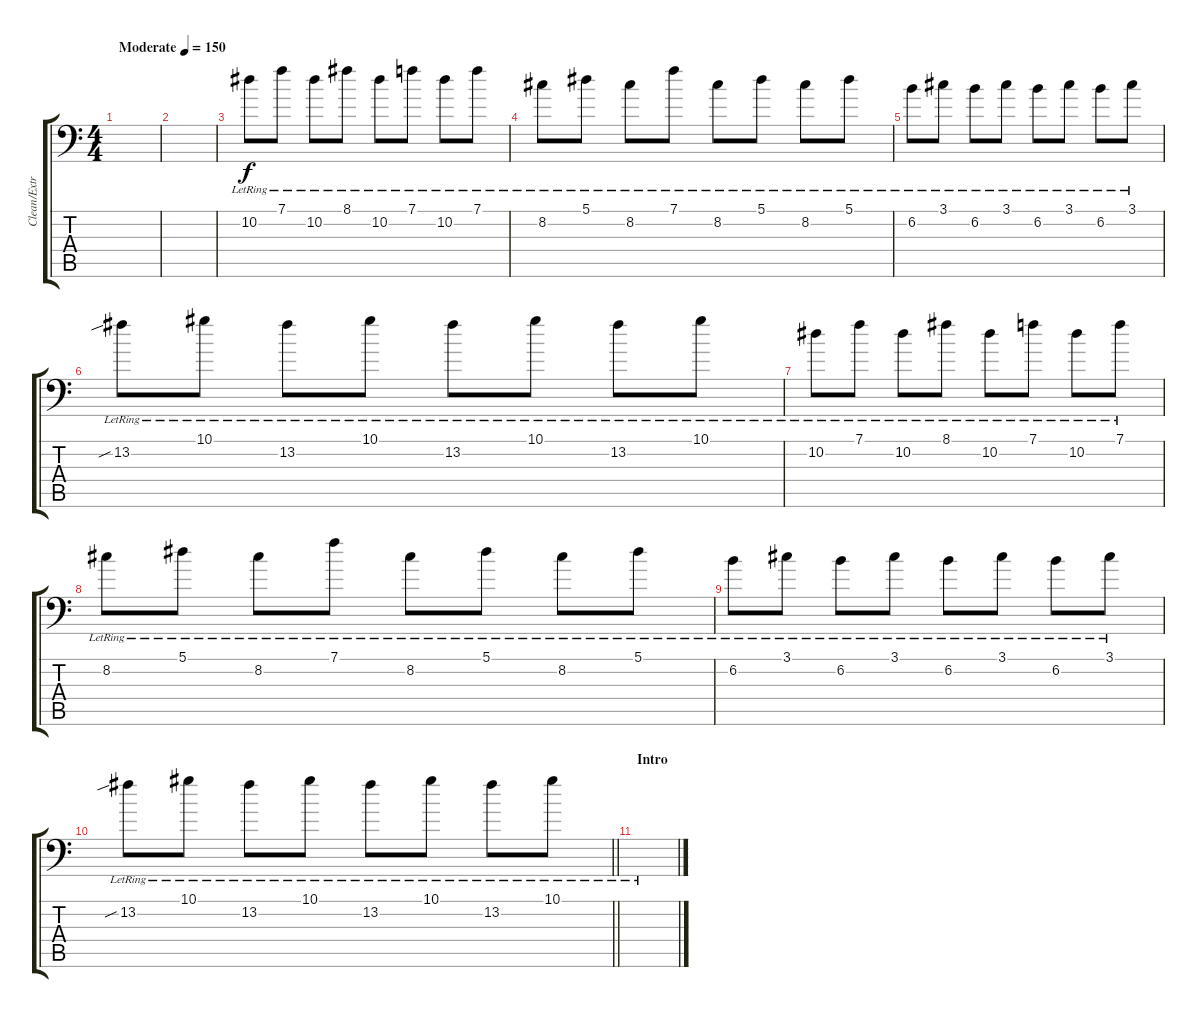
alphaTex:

\track ("Clean/Extra Guitar" "Clean/Extr") {instrument electricguitarclean}
\staff {score tabs}
\tuning (Bb3 F3 Db3 Ab2 Eb2 Bb1) {hide}
\ts (4 4)
\tempo (150 "Moderate")
\clef f4
\ks c
|
|
10.2{lr}.8 7.1{lr}.8 10.2{lr}.8 8.1{lr}.8 10.2{lr}.8 7.1{lr}.8 10.2{lr}.8 7.1{lr}.8 |
8.2{lr}.8 5.1{lr}.8 8.2{lr}.8 7.1{lr}.8 8.2{lr}.8 5.1{lr}.8 8.2{lr}.8 5.1{lr}.8 |
6.2{lr}.8 3.1{lr}.8 6.2{lr}.8 3.1{lr}.8 6.2{lr}.8 3.1{lr}.8 6.2{lr}.8 3.1{lr}.8 |
13.2{sib lr}.8 10.1{lr}.8 13.2{lr}.8 10.1{lr}.8 13.2{lr}.8 10.1{lr}.8 13.2{lr}.8 10.1{lr}.8 |
10.2{lr}.8 7.1{lr}.8 10.2{lr}.8 8.1{lr}.8 10.2{lr}.8 7.1{lr}.8 10.2{lr}.8 7.1{lr}.8 |
8.2{lr}.8 5.1{lr}.8 8.2{lr}.8 7.1{lr}.8 8.2{lr}.8 5.1{lr}.8 8.2{lr}.8 5.1{lr}.8 |
6.2{lr}.8{volume 0} 3.1{lr}.8 6.2{lr}.8 3.1{lr}.8 6.2{lr}.8 3.1{lr}.8 6.2{lr}.8 3.1{lr}.8 |
\barLineRight lightlight
13.2{sib lr}.8 10.1{lr}.8 13.2{lr}.8 10.1{lr}.8 13.2{lr}.8 10.1{lr}.8 13.2{lr}.8 10.1{lr}.8 |
\section ("" "Intro")
